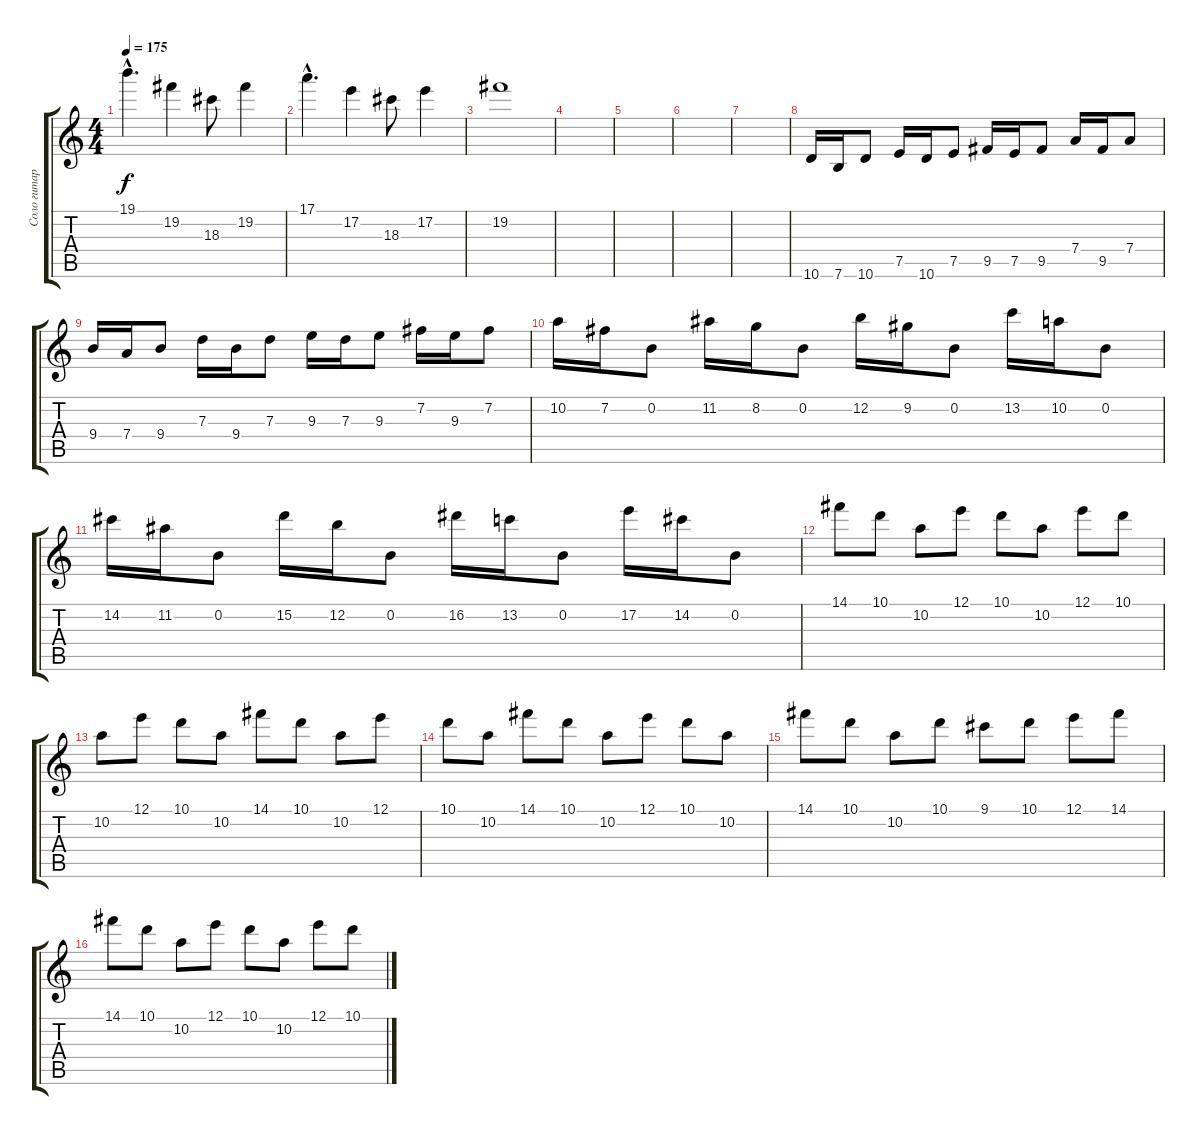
\track ("Соло гитара" "Соло гитар") {instrument distortionguitar}
\staff {score tabs}
\tuning (E4 B3 G3 D3 A2 E2) {hide}
\ts (4 4)
\tempo 175
\clef g2
\ks c
19.1{hac}.4{d dy f} 19.2.4 18.3.8 19.2.4 |
17.1{hac}.4{d} 17.2.4 18.3.8 17.2.4 |
19.2.1 |
|
|
|
|
10.6.16 7.6.16 10.6.8 7.5.16 10.6.16 7.5.8 9.5.16 7.5.16 9.5.8 7.4.16 9.5.16 7.4.8 |
9.4.16 7.4.16 9.4.8 7.3.16 9.4.16 7.3.8 9.3.16 7.3.16 9.3.8 7.2.16 9.3.16 7.2.8 |
10.2.16 7.2.16 0.2.8 11.2.16 8.2.16 0.2.8 12.2.16 9.2.16 0.2.8 13.2.16 10.2.16 0.2.8 |
14.2.16 11.2.16 0.2.8 15.2.16 12.2.16 0.2.8 16.2.16 13.2.16 0.2.8 17.2.16 14.2.16 0.2.8 |
14.1.8 10.1.8 10.2.8 12.1.8 10.1.8 10.2.8 12.1.8 10.1.8 |
10.2.8 12.1.8 10.1.8 10.2.8 14.1.8 10.1.8 10.2.8 12.1.8 |
10.1.8 10.2.8 14.1.8 10.1.8 10.2.8 12.1.8 10.1.8 10.2.8 |
14.1.8 10.1.8 10.2.8 10.1.8 9.1.8 10.1.8 12.1.8 14.1.8 |
14.1.8 10.1.8 10.2.8 12.1.8 10.1.8 10.2.8 12.1.8 10.1.8
